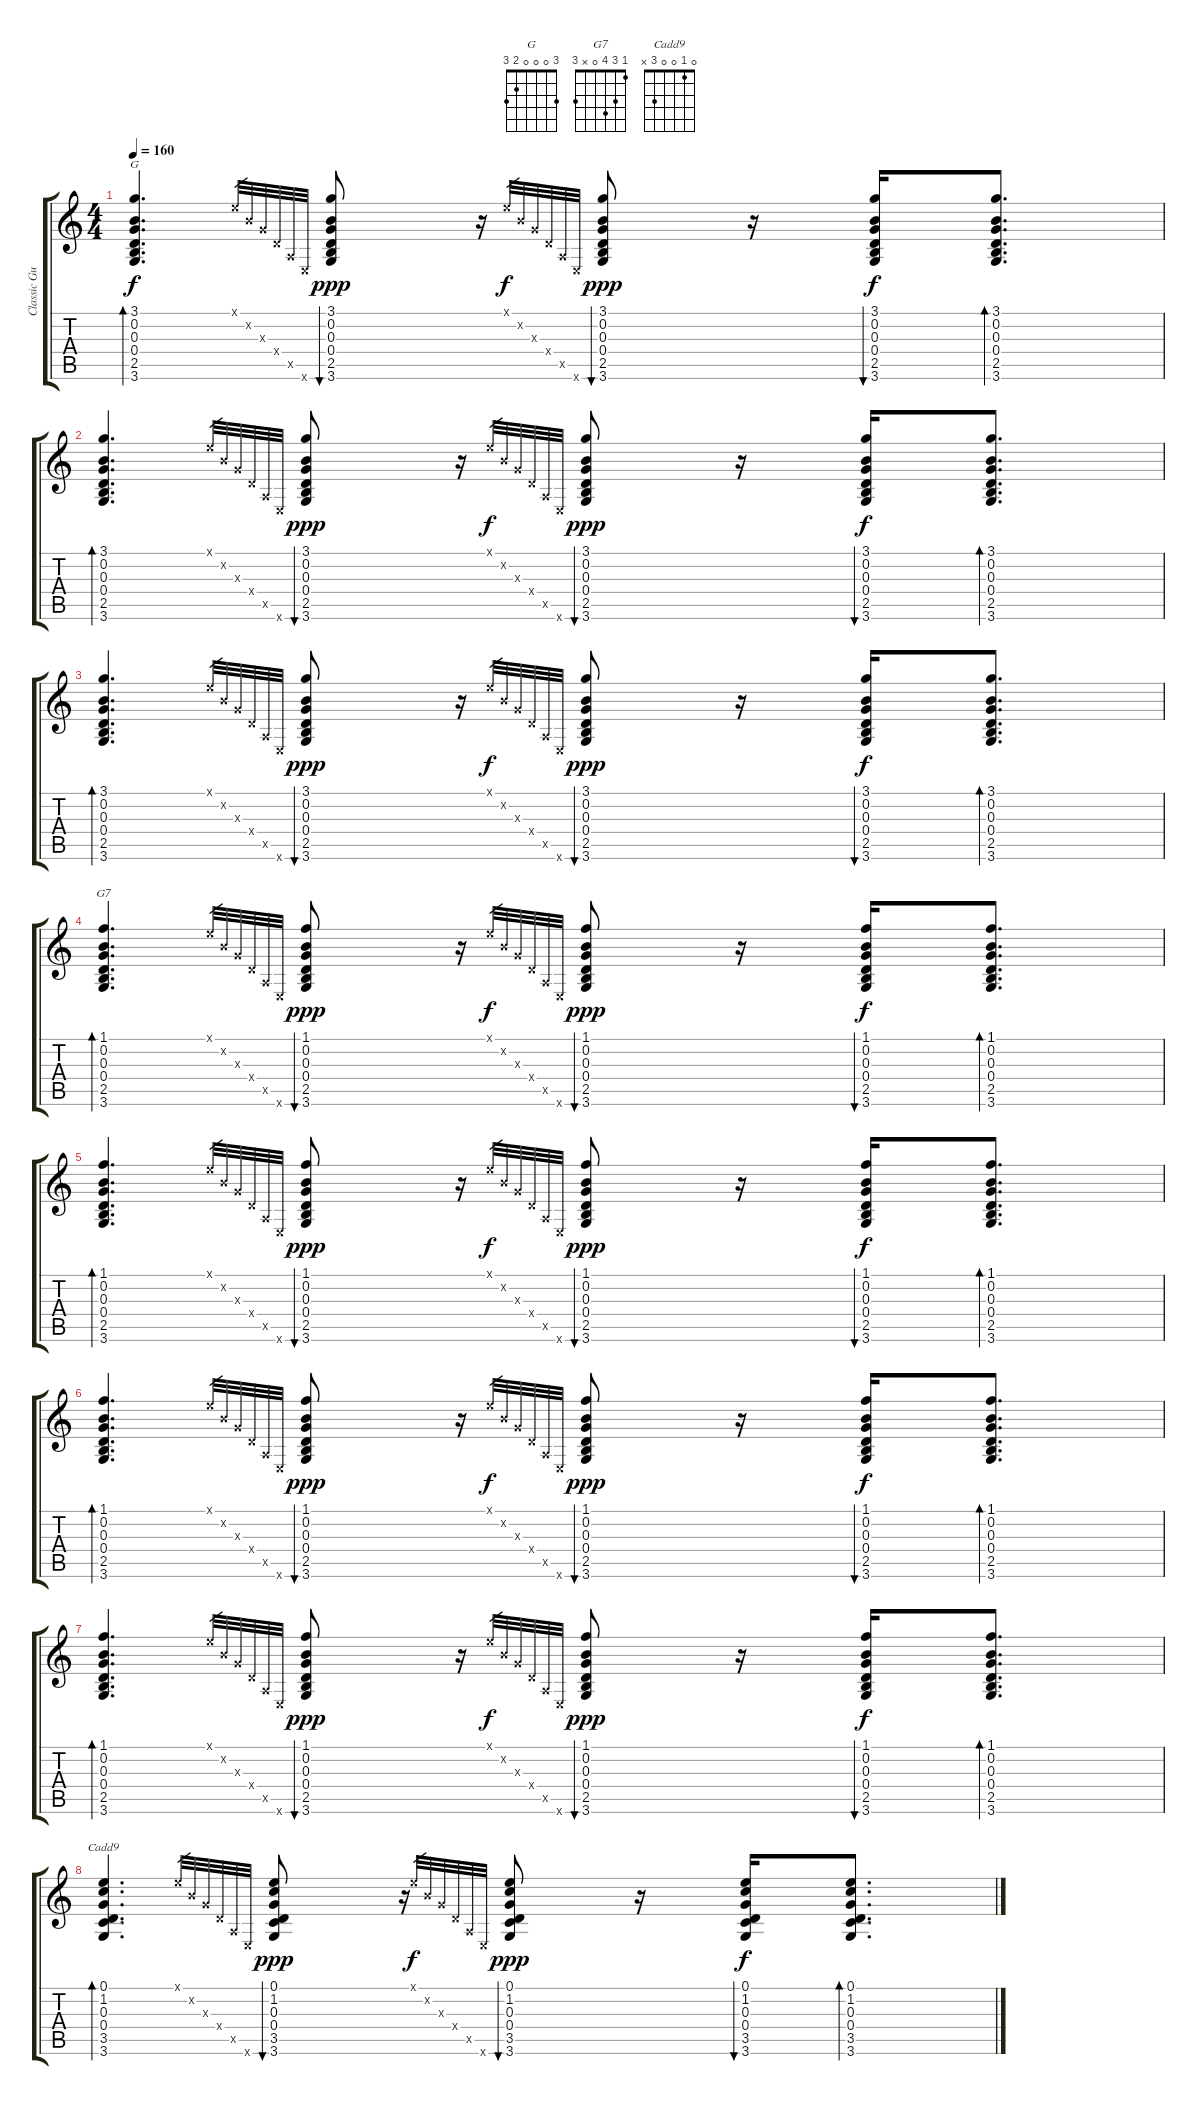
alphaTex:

\track ("Classic Guitar" "Classic Gu") {instrument acousticguitarnylon}
\staff {score tabs}
\tuning (E4 B3 G3 D3 A2 E2) {hide}
\chord ("G" 3 0 0 0 2 3)
\chord ("G7" 1 3 4 0 x 3)
\chord ("Cadd9" 0 1 0 0 3 x)
\ts (4 4)
\tempo 160
\clef g2
\ks c
(3.1 0.2 0.3 0.4 2.5 3.6).4{d bd 240 ch "G" dy f} 0.1{x}.32{gr} 0.2{x}.32{gr} 0.3{x}.32{gr} 0.4{x}.32{gr} 0.5{x}.32{gr} 0.6{x}.32{gr} (3.1 0.2 0.3 0.4 2.5 3.6).8{bu 30 dy ppp} r.16 0.1{x}.32{gr dy f} 0.2{x}.32{gr} 0.3{x}.32{gr} 0.4{x}.32{gr} 0.5{x}.32{gr} 0.6{x}.32{gr} (3.1 0.2 0.3 0.4 2.5 3.6).8{bu 30 dy ppp} r.16 (3.1 0.2 0.3 0.4 2.5 3.6).16{bu 30 dy f} (3.1 0.2 0.3 0.4 2.5 3.6).8{d bd 120} |
(3.1 0.2 0.3 0.4 2.5 3.6).4{d bd 240} 0.1{x}.32{gr} 0.2{x}.32{gr} 0.3{x}.32{gr} 0.4{x}.32{gr} 0.5{x}.32{gr} 0.6{x}.32{gr} (3.1 0.2 0.3 0.4 2.5 3.6).8{bu 30 dy ppp} r.16 0.1{x}.32{gr dy f} 0.2{x}.32{gr} 0.3{x}.32{gr} 0.4{x}.32{gr} 0.5{x}.32{gr} 0.6{x}.32{gr} (3.1 0.2 0.3 0.4 2.5 3.6).8{bu 30 dy ppp} r.16 (3.1 0.2 0.3 0.4 2.5 3.6).16{bu 30 dy f} (3.1 0.2 0.3 0.4 2.5 3.6).8{d bd 120} |
(3.1 0.2 0.3 0.4 2.5 3.6).4{d bd 240} 0.1{x}.32{gr} 0.2{x}.32{gr} 0.3{x}.32{gr} 0.4{x}.32{gr} 0.5{x}.32{gr} 0.6{x}.32{gr} (3.1 0.2 0.3 0.4 2.5 3.6).8{bu 30 dy ppp} r.16 0.1{x}.32{gr dy f} 0.2{x}.32{gr} 0.3{x}.32{gr} 0.4{x}.32{gr} 0.5{x}.32{gr} 0.6{x}.32{gr} (3.1 0.2 0.3 0.4 2.5 3.6).8{bu 30 dy ppp} r.16 (3.1 0.2 0.3 0.4 2.5 3.6).16{bu 30 dy f} (3.1 0.2 0.3 0.4 2.5 3.6).8{d bd 120} |
(1.1 0.2 0.3 0.4 2.5 3.6).4{d bd 240 ch "G7"} 0.1{x}.32{gr} 0.2{x}.32{gr} 0.3{x}.32{gr} 0.4{x}.32{gr} 0.5{x}.32{gr} 0.6{x}.32{gr} (1.1 0.2 0.3 0.4 2.5 3.6).8{bu 30 dy ppp} r.16 0.1{x}.32{gr dy f} 0.2{x}.32{gr} 0.3{x}.32{gr} 0.4{x}.32{gr} 0.5{x}.32{gr} 0.6{x}.32{gr} (1.1 0.2 0.3 0.4 2.5 3.6).8{bu 30 dy ppp} r.16 (1.1 0.2 0.3 0.4 2.5 3.6).16{bu 30 dy f} (1.1 0.2 0.3 0.4 2.5 3.6).8{d bd 120} |
(1.1 0.2 0.3 0.4 2.5 3.6).4{d bd 240} 0.1{x}.32{gr} 0.2{x}.32{gr} 0.3{x}.32{gr} 0.4{x}.32{gr} 0.5{x}.32{gr} 0.6{x}.32{gr} (1.1 0.2 0.3 0.4 2.5 3.6).8{bu 30 dy ppp} r.16 0.1{x}.32{gr dy f} 0.2{x}.32{gr} 0.3{x}.32{gr} 0.4{x}.32{gr} 0.5{x}.32{gr} 0.6{x}.32{gr} (1.1 0.2 0.3 0.4 2.5 3.6).8{bu 30 dy ppp} r.16 (1.1 0.2 0.3 0.4 2.5 3.6).16{bu 30 dy f} (1.1 0.2 0.3 0.4 2.5 3.6).8{d bd 120} |
(1.1 0.2 0.3 0.4 2.5 3.6).4{d bd 240} 0.1{x}.32{gr} 0.2{x}.32{gr} 0.3{x}.32{gr} 0.4{x}.32{gr} 0.5{x}.32{gr} 0.6{x}.32{gr} (1.1 0.2 0.3 0.4 2.5 3.6).8{bu 30 dy ppp} r.16 0.1{x}.32{gr dy f} 0.2{x}.32{gr} 0.3{x}.32{gr} 0.4{x}.32{gr} 0.5{x}.32{gr} 0.6{x}.32{gr} (1.1 0.2 0.3 0.4 2.5 3.6).8{bu 30 dy ppp} r.16 (1.1 0.2 0.3 0.4 2.5 3.6).16{bu 30 dy f} (1.1 0.2 0.3 0.4 2.5 3.6).8{d bd 120} |
(1.1 0.2 0.3 0.4 2.5 3.6).4{d bd 240} 0.1{x}.32{gr} 0.2{x}.32{gr} 0.3{x}.32{gr} 0.4{x}.32{gr} 0.5{x}.32{gr} 0.6{x}.32{gr} (1.1 0.2 0.3 0.4 2.5 3.6).8{bu 30 dy ppp} r.16 0.1{x}.32{gr dy f} 0.2{x}.32{gr} 0.3{x}.32{gr} 0.4{x}.32{gr} 0.5{x}.32{gr} 0.6{x}.32{gr} (1.1 0.2 0.3 0.4 2.5 3.6).8{bu 30 dy ppp} r.16 (1.1 0.2 0.3 0.4 2.5 3.6).16{bu 30 dy f} (1.1 0.2 0.3 0.4 2.5 3.6).8{d bd 120} |
(0.1 1.2 0.3 0.4 3.5 3.6).4{d bd 240 ch "Cadd9"} 0.1{x}.32{gr} 0.2{x}.32{gr} 0.3{x}.32{gr} 0.4{x}.32{gr} 0.5{x}.32{gr} 0.6{x}.32{gr} (0.1 1.2 0.3 0.4 3.5 3.6).8{bu 30 dy ppp} r.16 0.1{x}.32{gr dy f} 0.2{x}.32{gr} 0.3{x}.32{gr} 0.4{x}.32{gr} 0.5{x}.32{gr} 0.6{x}.32{gr} (0.1 1.2 0.3 0.4 3.5 3.6).8{bu 30 dy ppp} r.16 (0.1 1.2 0.3 0.4 3.5 3.6).16{bu 30 dy f} (0.1 1.2 0.3 0.4 3.5 3.6).8{d bd 120}
